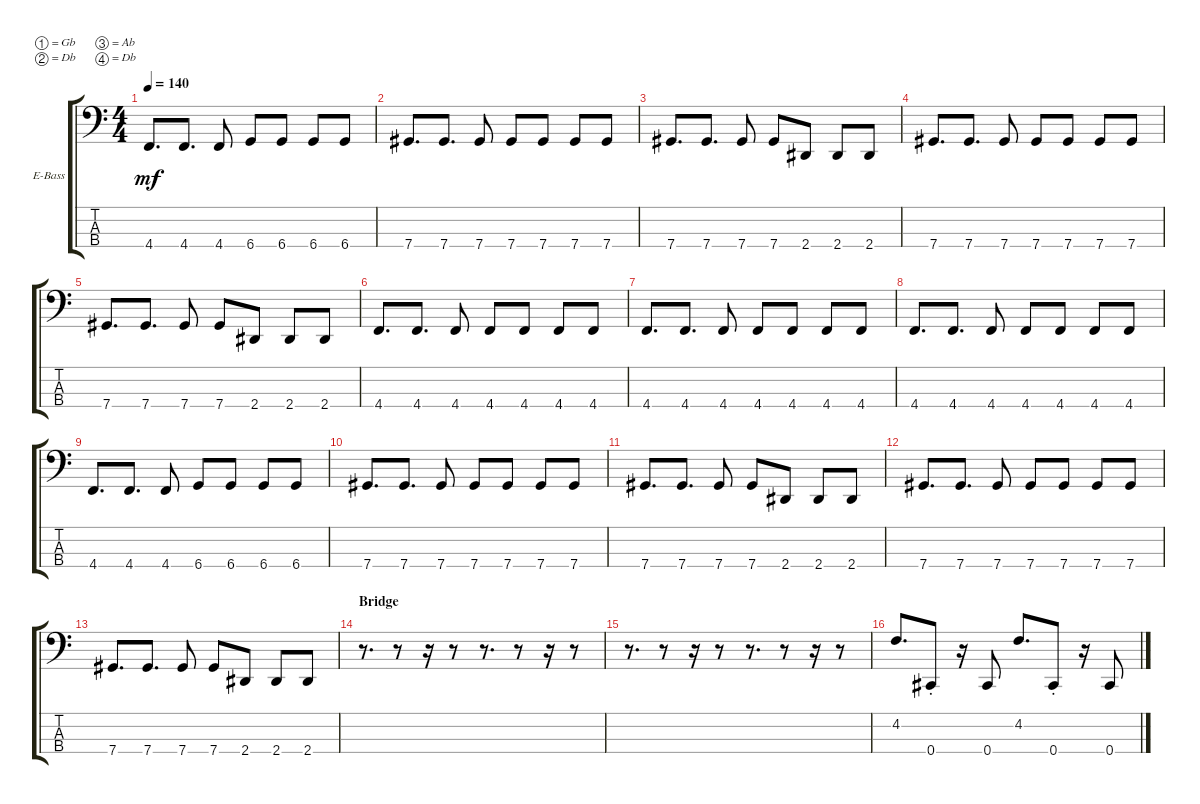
\defaultSystemsLayout 4
\bracketExtendMode groupsimilarinstruments
\firstSystemTrackNameOrientation horizontal
\otherSystemsTrackNameOrientation horizontal
\track ("Bass - Billy" "E-Bass") {instrument electricbassfinger}
\staff {score tabs}
\tuning (Gb2 Db2 Ab1 Db1)
\ts (4 4)
\tempo 140
\clef f4
\ks c
4.4.8{d dy mf} 4.4.8{d} 4.4.8 6.4.8 6.4.8 6.4.8 6.4.8 |
7.4.8{d} 7.4.8{d} 7.4.8 7.4.8 7.4.8 7.4.8 7.4.8 |
7.4.8{d} 7.4.8{d} 7.4.8 7.4.8 2.4.8 2.4.8 2.4.8 |
7.4.8{d} 7.4.8{d} 7.4.8 7.4.8 7.4.8 7.4.8 7.4.8 |
7.4.8{d} 7.4.8{d} 7.4.8 7.4.8 2.4.8 2.4.8 2.4.8 |
4.4.8{d} 4.4.8{d} 4.4.8 4.4.8 4.4.8 4.4.8 4.4.8 |
4.4.8{d} 4.4.8{d} 4.4.8 4.4.8 4.4.8 4.4.8 4.4.8 |
4.4.8{d} 4.4.8{d} 4.4.8 4.4.8 4.4.8 4.4.8 4.4.8 |
4.4.8{d} 4.4.8{d} 4.4.8 6.4.8 6.4.8 6.4.8 6.4.8 |
7.4.8{d} 7.4.8{d} 7.4.8 7.4.8 7.4.8 7.4.8 7.4.8 |
7.4.8{d} 7.4.8{d} 7.4.8 7.4.8 2.4.8 2.4.8 2.4.8 |
7.4.8{d} 7.4.8{d} 7.4.8 7.4.8 7.4.8 7.4.8 7.4.8 |
7.4.8{d} 7.4.8{d} 7.4.8 7.4.8 2.4.8 2.4.8 2.4.8 |
\section ("" "Bridge")
r.8{d} r.8 r.16 r.8 r.8{d} r.8 r.16 r.8 |
r.8{d} r.8 r.16 r.8 r.8{d} r.8 r.16 r.8 |
4.2.8{d} 0.4{st}.8 r.16 0.4.8 4.2.8{d} 0.4{st}.8 r.16 0.4.8
